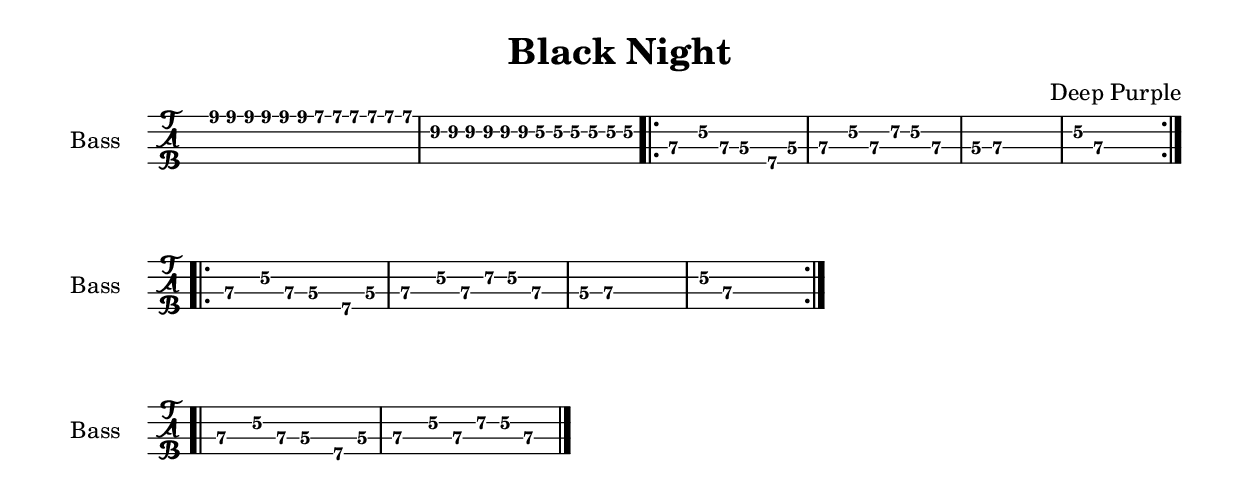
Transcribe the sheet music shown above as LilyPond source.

\version "2.22.1"

\book {
  \header {
    title = "Black Night"
    composer = "Deep Purple"
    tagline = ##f
  }

  \score {
    \new TabStaff {
      \set TabStaff.instrumentName = #"Bass "
      \set TabStaff.shortInstrumentName = #"B "
      \set Staff.stringTunings = #bass-tuning
      \relative c {
        \tuplet 3/2 { e8\1 e\1 e\1 } \tuplet 3/2 { e\1 e\1 e\1 }
          \tuplet 3/2 { d\1 d\1 d\1 } \tuplet 3/2 { d\1 d\1 d\1 } |
        \tuplet 3/2 { b\2 b\2 b\2 } \tuplet 3/2 { b\2 b\2 b\2 }
          \tuplet 3/2 { g\2 g\2 g\2 } \tuplet 3/2 { g\2 g\2 g\2 } \bar ".|:"
        e4\3 g8\2 e\3 d4\3 b8\4 d\3 |
        e4\3 g8\2 e\3 a\2 g\2  e4\3 |
        d8\3 e\3 r2. | g8\2 e\3 r2. \bar":|."
      }
    }
  }

  \score {
    \new TabStaff {
      \set TabStaff.instrumentName = #"Bass "
      \set TabStaff.shortInstrumentName = #"B "
      \set Staff.stringTunings = #bass-tuning
      \relative c, {
        \bar ".|:" e4\3 g8\2 e\3 d4\3 b8\4 d\3 |
        e4\3 g8\2 e\3 a\2 g\2  e4\3 |
        d8\3 e\3 r2. | g8\2 e\3 r2. \bar":|."
      }
    }
  }

  \score {
    \new TabStaff {
      \set TabStaff.instrumentName = #"Bass "
      \set TabStaff.shortInstrumentName = #"B "
      \set Staff.stringTunings = #bass-tuning
      \relative c, {
        \bar ".|" e4\3 g8\2 e\3 d4\3 b8\4 d\3 |
        e4\3 g8\2 e\3 a\2 g\2  e4\3 \bar "|."
      }
    }
  }
}
